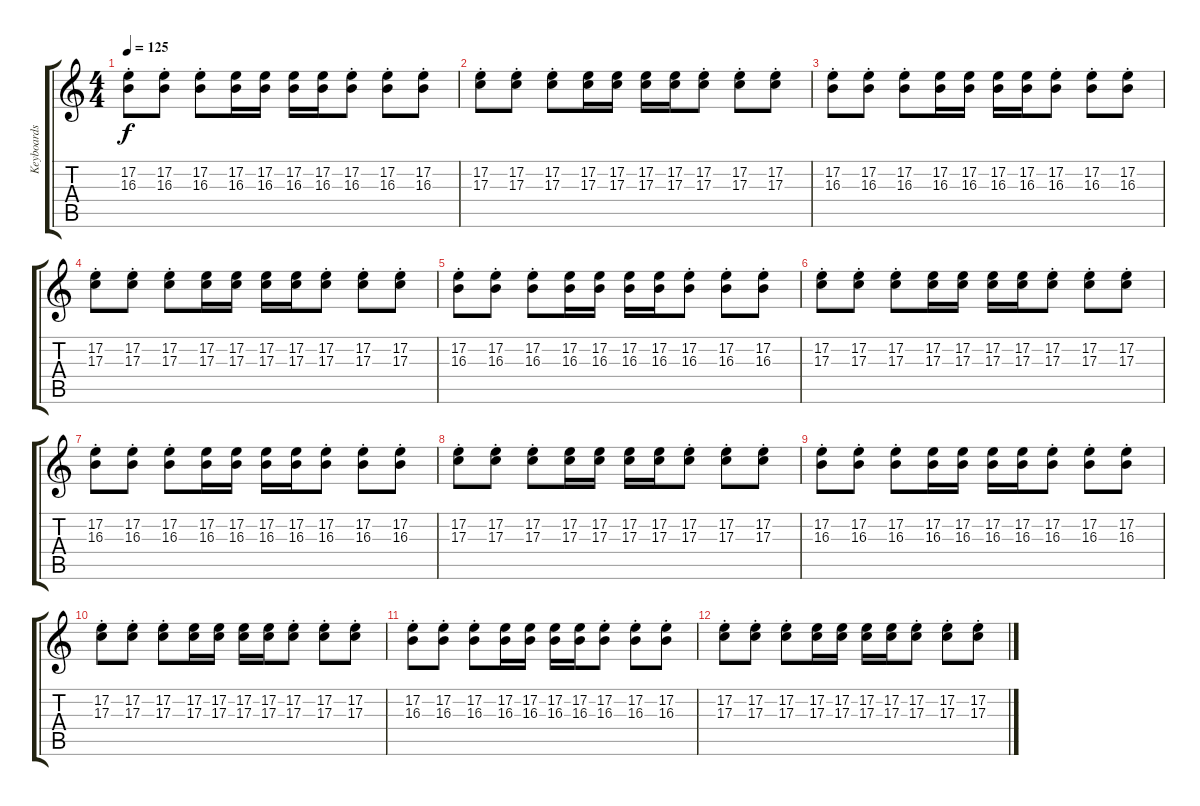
\track ("Keyboards" "Keyboards") {instrument harpsichord}
\staff {score tabs}
\tuning (E4 B3 G3 D3 A2 E2) {hide}
\ts (4 4)
\tempo 125
\clef g2
\ks c
(17.2{st} 16.3{st}).8{dy f} (17.2{st} 16.3{st}).8 (17.2{st} 16.3{st}).8 (17.2 16.3).16 (17.2 16.3).16 (17.2 16.3).16 (17.2 16.3).16 (17.2{st} 16.3{st}).8 (17.2{st} 16.3{st}).8 (17.2{st} 16.3{st}).8 |
(17.2{st} 17.3{st}).8 (17.2{st} 17.3{st}).8 (17.2{st} 17.3{st}).8 (17.2 17.3).16 (17.2 17.3).16 (17.2 17.3).16 (17.2 17.3).16 (17.2{st} 17.3{st}).8 (17.2{st} 17.3{st}).8 (17.2{st} 17.3{st}).8 |
(17.2{st} 16.3{st}).8 (17.2{st} 16.3{st}).8 (17.2{st} 16.3{st}).8 (17.2 16.3).16 (17.2 16.3).16 (17.2 16.3).16 (17.2 16.3).16 (17.2{st} 16.3{st}).8 (17.2{st} 16.3{st}).8 (17.2{st} 16.3{st}).8 |
(17.2{st} 17.3{st}).8 (17.2{st} 17.3{st}).8 (17.2{st} 17.3{st}).8 (17.2 17.3).16 (17.2 17.3).16 (17.2 17.3).16 (17.2 17.3).16 (17.2{st} 17.3{st}).8 (17.2{st} 17.3{st}).8 (17.2{st} 17.3{st}).8 |
(17.2{st} 16.3{st}).8 (17.2{st} 16.3{st}).8 (17.2{st} 16.3{st}).8 (17.2 16.3).16 (17.2 16.3).16 (17.2 16.3).16 (17.2 16.3).16 (17.2{st} 16.3{st}).8 (17.2{st} 16.3{st}).8 (17.2{st} 16.3{st}).8 |
(17.2{st} 17.3{st}).8 (17.2{st} 17.3{st}).8 (17.2{st} 17.3{st}).8 (17.2 17.3).16 (17.2 17.3).16 (17.2 17.3).16 (17.2 17.3).16 (17.2{st} 17.3{st}).8 (17.2{st} 17.3{st}).8 (17.2{st} 17.3{st}).8 |
(17.2{st} 16.3{st}).8 (17.2{st} 16.3{st}).8 (17.2{st} 16.3{st}).8 (17.2 16.3).16 (17.2 16.3).16 (17.2 16.3).16 (17.2 16.3).16 (17.2{st} 16.3{st}).8 (17.2{st} 16.3{st}).8 (17.2{st} 16.3{st}).8 |
(17.2{st} 17.3{st}).8 (17.2{st} 17.3{st}).8 (17.2{st} 17.3{st}).8 (17.2 17.3).16 (17.2 17.3).16 (17.2 17.3).16 (17.2 17.3).16 (17.2{st} 17.3{st}).8 (17.2{st} 17.3{st}).8 (17.2{st} 17.3{st}).8 |
(17.2{st} 16.3{st}).8 (17.2{st} 16.3{st}).8 (17.2{st} 16.3{st}).8 (17.2 16.3).16 (17.2 16.3).16 (17.2 16.3).16 (17.2 16.3).16 (17.2{st} 16.3{st}).8 (17.2{st} 16.3{st}).8 (17.2{st} 16.3{st}).8 |
(17.2{st} 17.3{st}).8 (17.2{st} 17.3{st}).8 (17.2{st} 17.3{st}).8 (17.2 17.3).16 (17.2 17.3).16 (17.2 17.3).16 (17.2 17.3).16 (17.2{st} 17.3{st}).8 (17.2{st} 17.3{st}).8 (17.2{st} 17.3{st}).8 |
(17.2{st} 16.3{st}).8 (17.2{st} 16.3{st}).8 (17.2{st} 16.3{st}).8 (17.2 16.3).16 (17.2 16.3).16 (17.2 16.3).16 (17.2 16.3).16 (17.2{st} 16.3{st}).8 (17.2{st} 16.3{st}).8 (17.2{st} 16.3{st}).8 |
(17.2{st} 17.3{st}).8 (17.2{st} 17.3{st}).8 (17.2{st} 17.3{st}).8 (17.2 17.3).16 (17.2 17.3).16 (17.2 17.3).16 (17.2 17.3).16 (17.2{st} 17.3{st}).8 (17.2{st} 17.3{st}).8 (17.2{st} 17.3{st}).8
